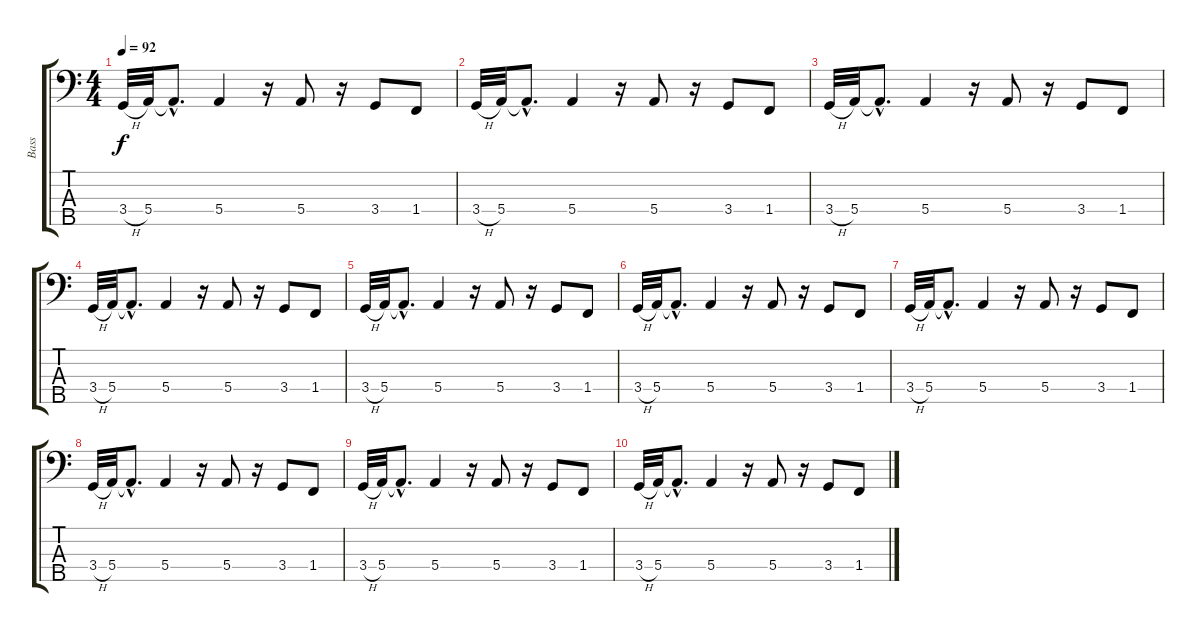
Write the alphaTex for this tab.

\track ("Bass" "Bass") {instrument fretlessbass}
\staff {score tabs}
\tuning (G2 D2 A1 E1 B0) {hide}
\ts (4 4)
\tempo 92
\clef f4
\ks c
3.4{h}.32{dy f} 5.4.32 5.4{hac t}.8{d} 5.4.4 r.16 5.4.8 r.16 3.4.8 1.4.8 |
3.4{h}.32 5.4.32 5.4{hac t}.8{d} 5.4.4 r.16 5.4.8 r.16 3.4.8 1.4.8 |
3.4{h}.32 5.4.32 5.4{hac t}.8{d} 5.4.4 r.16 5.4.8 r.16 3.4.8 1.4.8 |
3.4{h}.32 5.4.32 5.4{hac t}.8{d} 5.4.4 r.16 5.4.8 r.16 3.4.8 1.4.8 |
3.4{h}.32 5.4.32 5.4{hac t}.8{d} 5.4.4 r.16 5.4.8 r.16 3.4.8 1.4.8 |
3.4{h}.32 5.4.32 5.4{hac t}.8{d} 5.4.4 r.16 5.4.8 r.16 3.4.8 1.4.8 |
3.4{h}.32 5.4.32 5.4{hac t}.8{d} 5.4.4 r.16 5.4.8 r.16 3.4.8 1.4.8 |
3.4{h}.32 5.4.32 5.4{hac t}.8{d} 5.4.4 r.16 5.4.8 r.16 3.4.8 1.4.8 |
3.4{h}.32 5.4.32 5.4{hac t}.8{d} 5.4.4 r.16 5.4.8 r.16 3.4.8 1.4.8 |
3.4{h}.32 5.4.32 5.4{hac t}.8{d} 5.4.4 r.16 5.4.8 r.16 3.4.8 1.4.8
